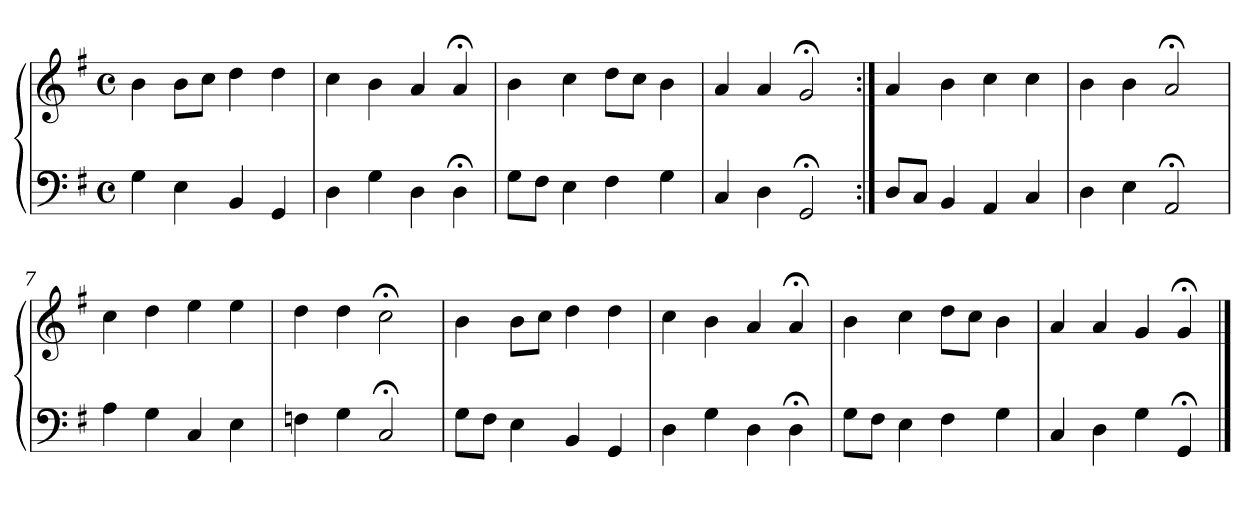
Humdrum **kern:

**kern	**kern
*part1	*part1
*staff2	*staff1
*clefF4	*clefG2
*k[f#]	*k[f#]
*M4/4	*M4/4
*met(c)	*met(c)
=1	=1
4G	4b
4E	8bL
.	8ccJ
4BB	4dd
4GG	4dd
=2	=2
4D	4cc
4G	4b
4D	4a
4D;<	4a;<
=3	=3
8GL	4b
8F#J	.
4E	4cc
4F#	8ddL
.	8ccJ
4G	4b
=4	=4
4C	4a
4D	4a
2GG;<	2g;<
=5:|!	=5:|!
8DL	4a
8CJ	.
4BB	4b
4AA	4cc
4C	4cc
=6	=6
4D	4b
4E	4b
2AA;<	2a;<
=7	=7
4A	4cc
4G	4dd
4C	4ee
4E	4ee
!!LO:LB:g=z
=8	=8
4Fn	4dd
4G	4dd
2C;<	2cc;<
=9	=9
8GL	4b
8F#J	.
4E	8bL
.	8ccJ
4BB	4dd
4GG	4dd
=10	=10
4D	4cc
4G	4b
4D	4a
4D;<	4a;<
=11	=11
8GL	4b
8F#J	.
4E	4cc
4F#	8ddL
.	8ccJ
4G	4b
=12	=12
4C	4a
4D	4a
4G	4g
4GG;<	4g;<
==	==
*-	*-
